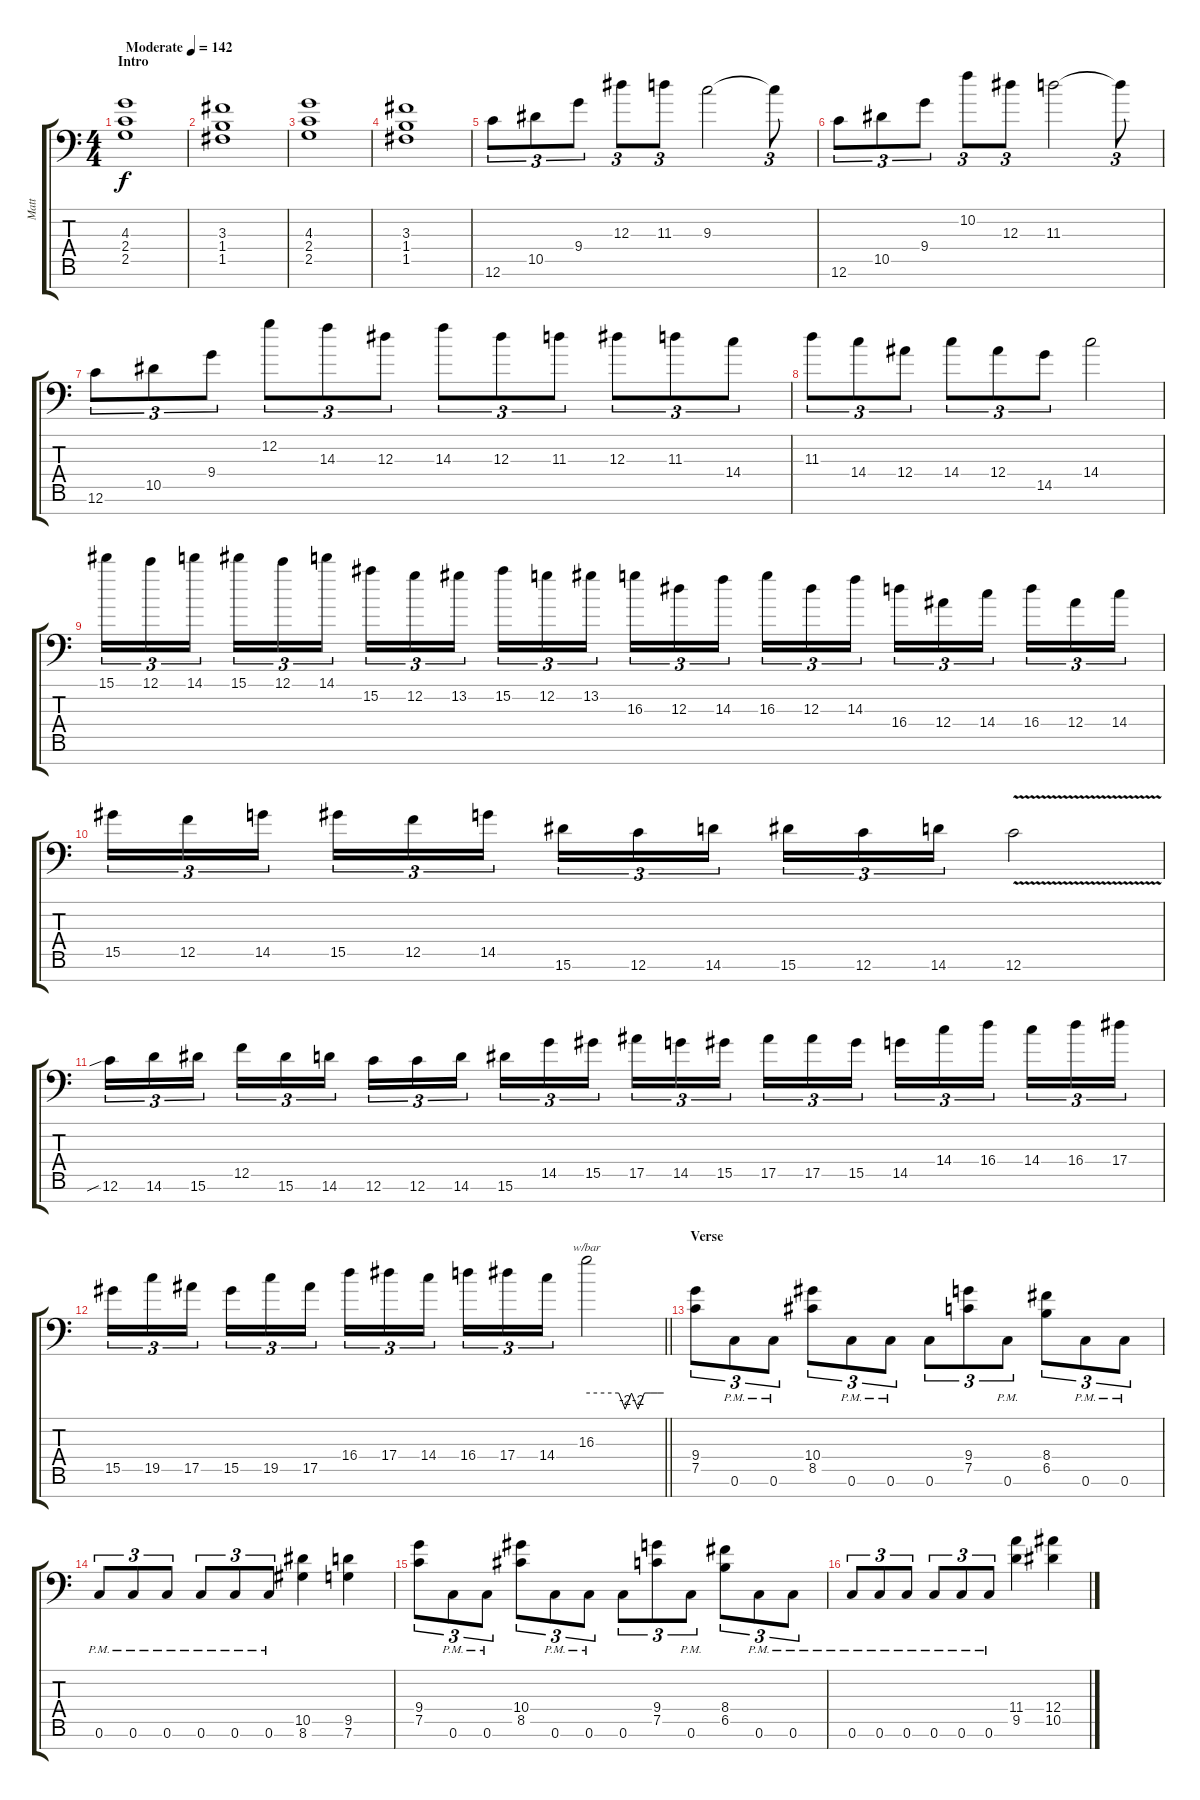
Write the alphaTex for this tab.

\track ("Matt" "Matt") {instrument distortionguitar}
\staff {score tabs}
\tuning (C4 G3 Eb3 Bb2 F2 C2 G1) {hide}
\ts (4 4)
\section ("" "Intro")
\tempo (142 "Moderate")
\clef f4
\ks c
(4.3 2.4 2.5).1{dy f instrument distortionguitar} |
(3.3 1.4 1.5).1 |
(4.3 2.4 2.5).1 |
(3.3 1.4 1.5).1 |
12.6.8{tu (3 2)} 10.5.8{tu (3 2)} 9.4.8{tu (3 2)} 12.3.8{tu (3 2)} 11.3.8{tu (3 2)} 9.3.2 9.3{t}.8{tu (3 2)} |
12.6.8{tu (3 2)} 10.5.8{tu (3 2)} 9.4.8{tu (3 2)} 10.2.8{tu (3 2)} 12.3.8{tu (3 2)} 11.3.2 11.3{t}.8{tu (3 2)} |
12.6.8{tu (3 2)} 10.5.8{tu (3 2)} 9.4.8{tu (3 2)} 12.2.8{tu (3 2)} 14.3.8{tu (3 2)} 12.3.8{tu (3 2)} 14.3.8{tu (3 2)} 12.3.8{tu (3 2)} 11.3.8{tu (3 2)} 12.3.8{tu (3 2)} 11.3.8{tu (3 2)} 14.4.8{tu (3 2)} |
11.3.8{tu (3 2)} 14.4.8{tu (3 2)} 12.4.8{tu (3 2)} 14.4.8{tu (3 2)} 12.4.8{tu (3 2)} 14.5.8{tu (3 2)} 14.4.2 |
15.1.16{tu (3 2)} 12.1.16{tu (3 2)} 14.1.16{tu (3 2) beam splitsecondary} 15.1.16{tu (3 2)} 12.1.16{tu (3 2)} 14.1.16{tu (3 2)} 15.2.16{tu (3 2)} 12.2.16{tu (3 2)} 13.2.16{tu (3 2) beam splitsecondary} 15.2.16{tu (3 2)} 12.2.16{tu (3 2)} 13.2.16{tu (3 2)} 16.3.16{tu (3 2)} 12.3.16{tu (3 2)} 14.3.16{tu (3 2) beam splitsecondary} 16.3.16{tu (3 2)} 12.3.16{tu (3 2)} 14.3.16{tu (3 2)} 16.4.16{tu (3 2)} 12.4.16{tu (3 2)} 14.4.16{tu (3 2) beam splitsecondary} 16.4.16{tu (3 2)} 12.4.16{tu (3 2)} 14.4.16{tu (3 2)} |
15.5.16{tu (3 2)} 12.5.16{tu (3 2)} 14.5.16{tu (3 2) beam splitsecondary} 15.5.16{tu (3 2)} 12.5.16{tu (3 2)} 14.5.16{tu (3 2)} 15.6.16{tu (3 2)} 12.6.16{tu (3 2)} 14.6.16{tu (3 2) beam splitsecondary} 15.6.16{tu (3 2)} 12.6.16{tu (3 2)} 14.6.16{tu (3 2)} 12.6{v}.2 |
12.6{sib}.16{tu (3 2)} 14.6.16{tu (3 2)} 15.6.16{tu (3 2) beam splitsecondary} 12.5.16{tu (3 2)} 15.6.16{tu (3 2)} 14.6.16{tu (3 2)} 12.6.16{tu (3 2)} 12.6.16{tu (3 2)} 14.6.16{tu (3 2) beam splitsecondary} 15.6.16{tu (3 2)} 14.5.16{tu (3 2)} 15.5.16{tu (3 2)} 17.5.16{tu (3 2)} 14.5.16{tu (3 2)} 15.5.16{tu (3 2) beam splitsecondary} 17.5.16{tu (3 2)} 17.5.16{tu (3 2)} 15.5.16{tu (3 2)} 14.5.16{tu (3 2)} 14.4.16{tu (3 2)} 16.4.16{tu (3 2) beam splitsecondary} 14.4.16{tu (3 2)} 16.4.16{tu (3 2)} 17.4.16{tu (3 2)} |
\barLineRight lightlight
15.5.16{tu (3 2)} 19.5.16{tu (3 2)} 17.5.16{tu (3 2) beam splitsecondary} 15.5.16{tu (3 2)} 19.5.16{tu (3 2)} 17.5.16{tu (3 2)} 16.4.16{tu (3 2)} 17.4.16{tu (3 2)} 14.4.16{tu (3 2) beam splitsecondary} 16.4.16{tu (3 2)} 17.4.16{tu (3 2)} 14.4.16{tu (3 2)} 16.3.2{tbe (custom default 0 0 25 0 30 -8 35 0 40 -8 45 0 50 0 55 0 60 0)} |
\section ("" "Verse")
(9.4 7.5).8{tu (3 2)} 0.6{pm}.8{tu (3 2)} 0.6{pm}.8{tu (3 2)} (10.4 8.5).8{tu (3 2)} 0.6{pm}.8{tu (3 2)} 0.6{pm}.8{tu (3 2)} 0.6.8{tu (3 2)} (9.4 7.5).8{tu (3 2)} 0.6{pm}.8{tu (3 2)} (8.4 6.5).8{tu (3 2)} 0.6{pm}.8{tu (3 2)} 0.6{pm}.8{tu (3 2)} |
0.6{pm}.8{tu (3 2)} 0.6{pm}.8{tu (3 2)} 0.6{pm}.8{tu (3 2)} 0.6{pm}.8{tu (3 2)} 0.6{pm}.8{tu (3 2)} 0.6{pm}.8{tu (3 2)} (10.5 8.6).4 (9.5 7.6).4 |
(9.4 7.5).8{tu (3 2)} 0.6{pm}.8{tu (3 2)} 0.6{pm}.8{tu (3 2)} (10.4 8.5).8{tu (3 2)} 0.6{pm}.8{tu (3 2)} 0.6{pm}.8{tu (3 2)} 0.6.8{tu (3 2)} (9.4 7.5).8{tu (3 2)} 0.6{pm}.8{tu (3 2)} (8.4 6.5).8{tu (3 2)} 0.6{pm}.8{tu (3 2)} 0.6{pm}.8{tu (3 2)} |
0.6{pm}.8{tu (3 2)} 0.6{pm}.8{tu (3 2)} 0.6{pm}.8{tu (3 2)} 0.6{pm}.8{tu (3 2)} 0.6{pm}.8{tu (3 2)} 0.6{pm}.8{tu (3 2)} (11.4 9.5).4 (12.4 10.5).4
